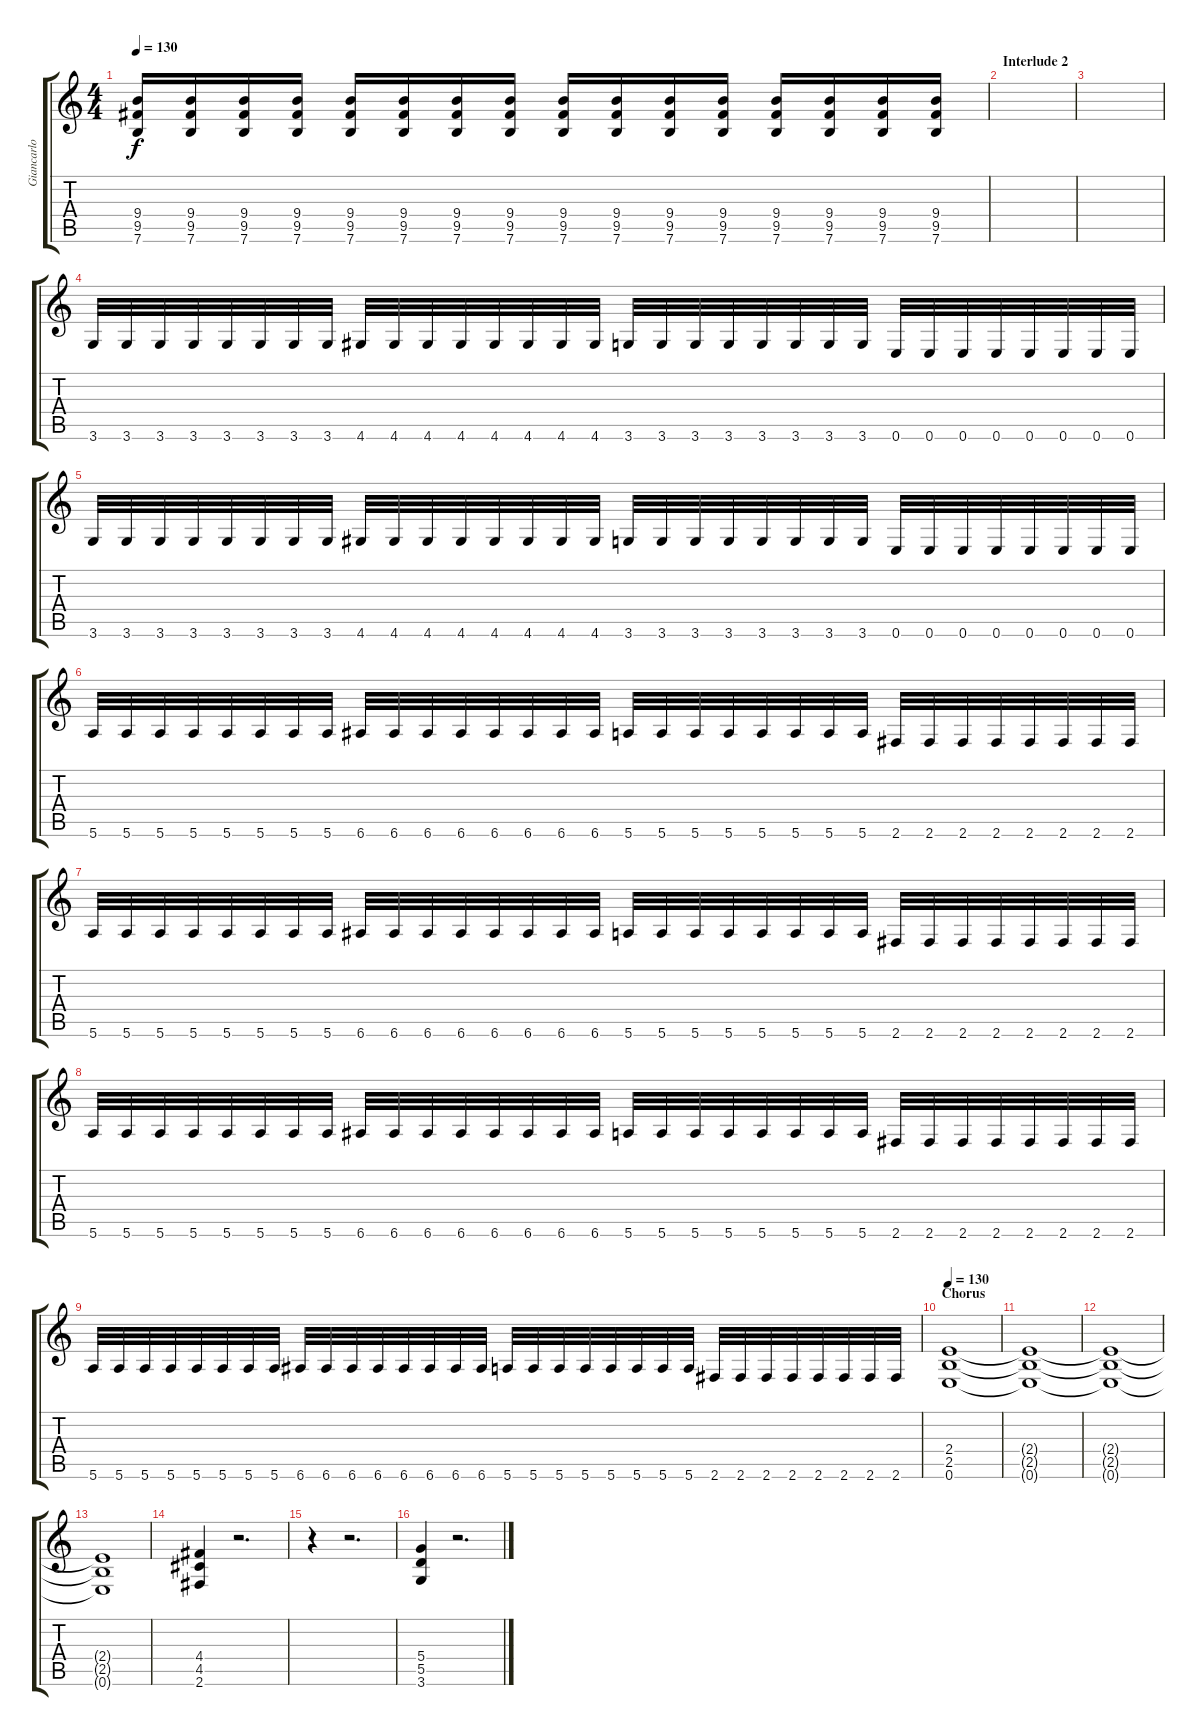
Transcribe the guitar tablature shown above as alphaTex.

\track ("Giancarlo" "Giancarlo") {instrument distortionguitar}
\staff {score tabs}
\tuning (E4 B3 G3 D3 A2 E2) {hide}
\ts (4 4)
\tempo 130
\clef g2
\ks c
(9.4 9.5 7.6).16{dy f} (9.4 9.5 7.6).16 (9.4 9.5 7.6).16 (9.4 9.5 7.6).16 (9.4 9.5 7.6).16 (9.4 9.5 7.6).16 (9.4 9.5 7.6).16 (9.4 9.5 7.6).16 (9.4 9.5 7.6).16 (9.4 9.5 7.6).16 (9.4 9.5 7.6).16 (9.4 9.5 7.6).16 (9.4 9.5 7.6).16 (9.4 9.5 7.6).16 (9.4 9.5 7.6).16 (9.4 9.5 7.6).16 |
\section ("" "Interlude 2")
|
|
3.6.32 3.6.32 3.6.32 3.6.32 3.6.32 3.6.32 3.6.32 3.6.32 4.6.32 4.6.32 4.6.32 4.6.32 4.6.32 4.6.32 4.6.32 4.6.32 3.6.32 3.6.32 3.6.32 3.6.32 3.6.32 3.6.32 3.6.32 3.6.32 0.6.32 0.6.32 0.6.32 0.6.32 0.6.32 0.6.32 0.6.32 0.6.32 |
3.6.32 3.6.32 3.6.32 3.6.32 3.6.32 3.6.32 3.6.32 3.6.32 4.6.32 4.6.32 4.6.32 4.6.32 4.6.32 4.6.32 4.6.32 4.6.32 3.6.32 3.6.32 3.6.32 3.6.32 3.6.32 3.6.32 3.6.32 3.6.32 0.6.32 0.6.32 0.6.32 0.6.32 0.6.32 0.6.32 0.6.32 0.6.32 |
5.6.32 5.6.32 5.6.32 5.6.32 5.6.32 5.6.32 5.6.32 5.6.32 6.6.32 6.6.32 6.6.32 6.6.32 6.6.32 6.6.32 6.6.32 6.6.32 5.6.32 5.6.32 5.6.32 5.6.32 5.6.32 5.6.32 5.6.32 5.6.32 2.6.32 2.6.32 2.6.32 2.6.32 2.6.32 2.6.32 2.6.32 2.6.32 |
5.6.32 5.6.32 5.6.32 5.6.32 5.6.32 5.6.32 5.6.32 5.6.32 6.6.32 6.6.32 6.6.32 6.6.32 6.6.32 6.6.32 6.6.32 6.6.32 5.6.32 5.6.32 5.6.32 5.6.32 5.6.32 5.6.32 5.6.32 5.6.32 2.6.32 2.6.32 2.6.32 2.6.32 2.6.32 2.6.32 2.6.32 2.6.32 |
5.6.32 5.6.32 5.6.32 5.6.32 5.6.32 5.6.32 5.6.32 5.6.32 6.6.32 6.6.32 6.6.32 6.6.32 6.6.32 6.6.32 6.6.32 6.6.32 5.6.32 5.6.32 5.6.32 5.6.32 5.6.32 5.6.32 5.6.32 5.6.32 2.6.32 2.6.32 2.6.32 2.6.32 2.6.32 2.6.32 2.6.32 2.6.32 |
5.6.32 5.6.32 5.6.32 5.6.32 5.6.32 5.6.32 5.6.32 5.6.32 6.6.32 6.6.32 6.6.32 6.6.32 6.6.32 6.6.32 6.6.32 6.6.32 5.6.32 5.6.32 5.6.32 5.6.32 5.6.32 5.6.32 5.6.32 5.6.32 2.6.32 2.6.32 2.6.32 2.6.32 2.6.32 2.6.32 2.6.32 2.6.32 |
\section ("" "Chorus")
\tempo 130
(2.4 2.5 0.6).1 |
(2.4{t} 2.5{t} 0.6{t}).1 |
(2.4{t} 2.5{t} 0.6{t}).1 |
(2.4{t} 2.5{t} 0.6{t}).1 |
(4.4 4.5 2.6).4 r.2{d} |
r.4 r.2{d} |
(5.4 5.5 3.6).4 r.2{d}
